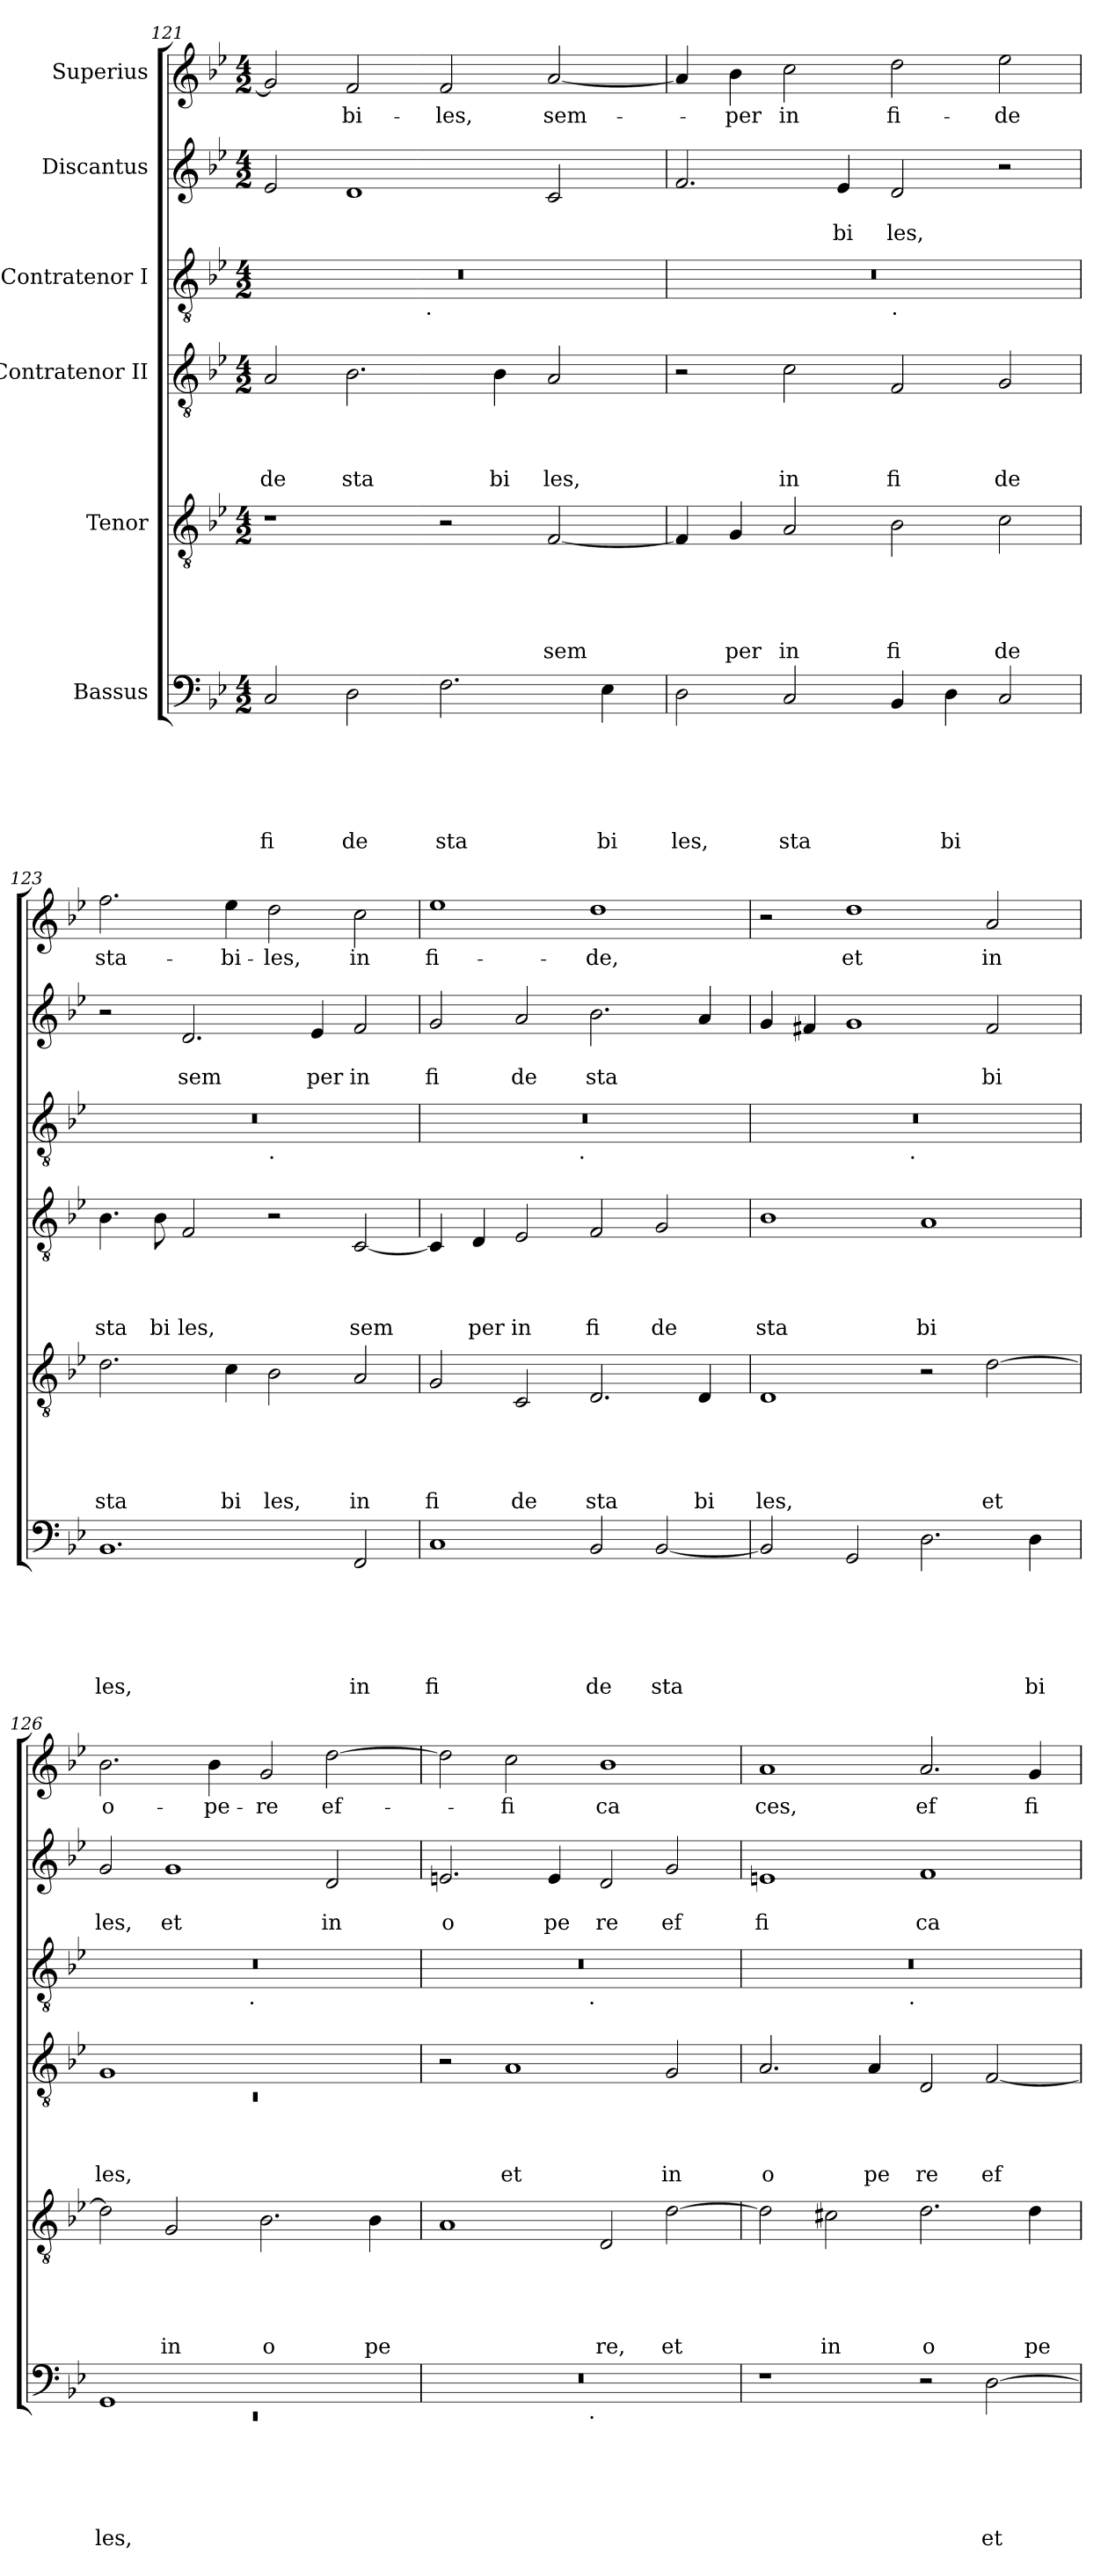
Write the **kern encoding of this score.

**kern	**text	**text	**text	**text	**text	**text	**kern	**text	**text	**text	**text	**text	**kern	**text	**text	**text	**text	**kern	**kern	**text	**text	**kern	**text
*part6	*part6	*part6	*part6	*part6	*part6	*part6	*part5	*part5	*part5	*part5	*part5	*part5	*part4	*part4	*part4	*part4	*part4	*part3	*part2	*part2	*part2	*part1	*part1
*staff6	*staff6	*staff6	*staff6	*staff6	*staff6	*staff6	*staff5	*staff5	*staff5	*staff5	*staff5	*staff5	*staff4	*staff4	*staff4	*staff4	*staff4	*staff3	*staff2	*staff2	*staff2	*staff1	*staff1
*I"Bassus	*	*	*	*	*	*	*I"Tenor	*	*	*	*	*	*I"Contratenor II	*	*	*	*	*I"Contratenor I	*I"Discantus	*	*	*I"Superius	*
*clefF4	*	*	*	*	*	*	*clefGv2	*	*	*	*	*	*clefGv2	*	*	*	*	*clefGv2	*clefG2	*	*	*clefG2	*
*k[b-e-]	*	*	*	*	*	*	*k[b-e-]	*	*	*	*	*	*k[b-e-]	*	*	*	*	*k[b-e-]	*k[b-e-]	*	*	*k[b-e-]	*
*B-:	*	*	*	*	*	*	*B-:	*	*	*	*	*	*B-:	*	*	*	*	*B-:	*B-:	*	*	*B-:	*
*M4/2	*	*	*	*	*	*	*M4/2	*	*	*	*	*	*M4/2	*	*	*	*	*M4/2	*M4/2	*	*	*M4/2	*
=121	=121	=121	=121	=121	=121	=121	=121	=121	=121	=121	=121	=121	=121	=121	=121	=121	=121	=121	=121	=121	=121	=121	=121
!	!	!	!	!	!	!LO:LY:b	!	!	!	!	!	!	!	!	!	!	!LO:LY:b	!	!	!	!	!	!
*	*	*	*	*	*	*	*	*	*	*	*	*	*	*	*	*	*	*^	*	*	*	*	*
2C/	.	.	.	.	.	fi	1r	.	.	.	.	.	2A/	.	.	.	de	0r	2ryy	2e-/	.	.	2g/]	.
!	!	!	!	!	!	!LO:LY:b	!	!	!	!	!	!	!	!	!	!	!LO:LY:b	!	!	!	!	!	!	!LO:LY:b
2D\	.	.	.	.	.	de	.	.	.	.	.	.	2.B-\	.	.	.	sta	.	4...ryy	1d	.	.	2f/	-bi-
!	!	!	!	!	!	!	!	!	!	!	!	!	!	!	!	!	!	!	!LO:TX:b:t=.	!	!	!	!	!
.	.	.	.	.	.	.	.	.	.	.	.	.	.	.	.	.	.	.	1ryy	.	.	.	.	.
!	!	!	!	!	!	!LO:LY:b	!	!	!	!	!	!	!	!	!	!	!	!	!	!	!	!	!	!LO:LY:b
2.F\	.	.	.	.	.	sta	2r	.	.	.	.	.	.	.	.	.	.	.	.	.	.	.	2f/	-les,
!	!	!	!	!	!	!	!	!	!	!	!	!	!	!	!	!	!LO:LY:b	!	!	!	!	!	!	!
.	.	.	.	.	.	.	.	.	.	.	.	.	4B-\	.	.	.	bi	.	.	.	.	.	.	.
!	!	!	!	!	!	!	!	!	!	!	!	!LO:LY:b	!	!	!	!	!LO:LY:b	!	!	!	!	!	!	!LO:LY:b
.	.	.	.	.	.	.	[<2F/	.	.	.	.	sem	2A/	.	.	.	les,	.	.	2c/	.	.	[<2a/	sem-
!	!	!	!	!	!	!LO:LY:b	!	!	!	!	!	!	!	!	!	!	!	!	!	!	!	!	!	!
4E-\	.	.	.	.	.	bi	.	.	.	.	.	.	.	.	.	.	.	.	.	.	.	.	.	.
.	.	.	.	.	.	.	.	.	.	.	.	.	.	.	.	.	.	.	32ryy	.	.	.	.	.
=122	=122	=122	=122	=122	=122	=122	=122	=122	=122	=122	=122	=122	=122	=122	=122	=122	=122	=122	=122	=122	=122	=122	=122	=122
!	!	!	!	!	!	!LO:LY:b	!	!	!	!	!	!	!	!	!	!	!	!	!	!	!	!	!	!
2D\	.	.	.	.	.	les,	4F/]	.	.	.	.	.	2r	.	.	.	.	0r	1ryy	2.f/	.	.	4a/]	.
!	!	!	!	!	!	!	!	!	!	!	!	!LO:LY:b	!	!	!	!	!	!	!	!	!	!	!	!LO:LY:b
.	.	.	.	.	.	.	4G/	.	.	.	.	per	.	.	.	.	.	.	.	.	.	.	4b-\	-per
!	!	!	!	!	!	!LO:LY:b	!	!	!	!	!	!LO:LY:b	!	!	!	!	!LO:LY:b	!	!	!	!	!	!	!LO:LY:b
2C/	.	.	.	.	.	sta	2A/	.	.	.	.	in	2c\	.	.	.	in	.	.	.	.	.	2cc\	in
!	!	!	!	!	!	!	!	!	!	!	!	!	!	!	!	!	!	!	!	!	!	!LO:LY:b	!	!
.	.	.	.	.	.	.	.	.	.	.	.	.	.	.	.	.	.	.	.	4e-/	.	bi	.	.
!	!	!	!	!	!	!	!	!	!	!	!	!	!	!	!	!	!	!	!LO:TX:b:t=.	!	!	!	!	!
!	!	!	!	!	!	!	!	!	!	!	!	!LO:LY:b	!	!	!	!	!LO:LY:b	!	!	!	!	!LO:LY:b	!	!LO:LY:b
4BB-/	.	.	.	.	.	.	2B-\	.	.	.	.	fi	2F/	.	.	.	fi	.	1ryy	2d/	.	les,	2dd\	fi-
!	!	!	!	!	!	!LO:LY:b	!	!	!	!	!	!	!	!	!	!	!	!	!	!	!	!	!	!
4D\	.	.	.	.	.	bi	.	.	.	.	.	.	.	.	.	.	.	.	.	.	.	.	.	.
!	!	!	!	!	!	!	!	!	!	!	!	!LO:LY:b	!	!	!	!	!LO:LY:b	!	!	!	!	!	!	!LO:LY:b
2C/	.	.	.	.	.	.	2c\	.	.	.	.	de	2G/	.	.	.	de	.	.	2r	.	.	2ee-\	-de
=123	=123	=123	=123	=123	=123	=123	=123	=123	=123	=123	=123	=123	=123	=123	=123	=123	=123	=123	=123	=123	=123	=123	=123	=123
!	!	!	!	!	!	!LO:LY:b	!	!	!	!	!	!LO:LY:b	!	!	!	!	!LO:LY:b	!	!	!	!	!	!	!LO:LY:b
1.BB-	.	.	.	.	.	les,	2.d\	.	.	.	.	sta	4.B-\	.	.	.	sta	0r	1ryy	2r	.	.	2.ff\	sta-
!	!	!	!	!	!	!	!	!	!	!	!	!	!	!	!	!	!LO:LY:b	!	!	!	!	!	!	!
.	.	.	.	.	.	.	.	.	.	.	.	.	8B-\	.	.	.	bi	.	.	.	.	.	.	.
!	!	!	!	!	!	!	!	!	!	!	!	!	!	!	!	!	!LO:LY:b	!	!	!	!	!LO:LY:b	!	!
.	.	.	.	.	.	.	.	.	.	.	.	.	2F/	.	.	.	les,	.	.	2.d/	.	sem	.	.
!	!	!	!	!	!	!	!	!	!	!	!	!LO:LY:b	!	!	!	!	!	!	!	!	!	!	!	!LO:LY:b
.	.	.	.	.	.	.	4c\	.	.	.	.	bi	.	.	.	.	.	.	.	.	.	.	4ee-\	-bi-
!	!	!	!	!	!	!	!	!	!	!	!	!	!	!	!	!	!	!	!LO:TX:b:t=.	!	!	!	!	!
!	!	!	!	!	!	!	!	!	!	!	!	!LO:LY:b	!	!	!	!	!	!	!	!	!	!	!	!LO:LY:b
.	.	.	.	.	.	.	2B-\	.	.	.	.	les,	2r	.	.	.	.	.	1ryy	.	.	.	2dd\	-les,
!	!	!	!	!	!	!	!	!	!	!	!	!	!	!	!	!	!	!	!	!	!	!LO:LY:b	!	!
.	.	.	.	.	.	.	.	.	.	.	.	.	.	.	.	.	.	.	.	4e-/	.	per	.	.
!	!	!	!	!	!	!LO:LY:b	!	!	!	!	!	!LO:LY:b	!	!	!	!	!LO:LY:b	!	!	!	!	!LO:LY:b	!	!LO:LY:b
2FF/	.	.	.	.	.	in	2A/	.	.	.	.	in	[<2C/	.	.	.	sem	.	.	2f/	.	in	2cc\	in
=124	=124	=124	=124	=124	=124	=124	=124	=124	=124	=124	=124	=124	=124	=124	=124	=124	=124	=124	=124	=124	=124	=124	=124	=124
!	!	!	!	!	!	!LO:LY:b	!	!	!	!	!	!LO:LY:b	!	!	!	!	!	!	!	!	!	!LO:LY:b	!	!LO:LY:b
1C	.	.	.	.	.	fi	2G/	.	.	.	.	fi	4C/]	.	.	.	.	0r	2ryy	2g/	.	fi	1ee-	fi-
!	!	!	!	!	!	!	!	!	!	!	!	!	!	!	!	!	!LO:LY:b	!	!	!	!	!	!	!
.	.	.	.	.	.	.	.	.	.	.	.	.	4D/	.	.	.	per	.	.	.	.	.	.	.
!	!	!	!	!	!	!	!	!	!	!	!	!LO:LY:b	!	!	!	!	!LO:LY:b	!	!	!	!	!LO:LY:b	!	!
.	.	.	.	.	.	.	2C/	.	.	.	.	de	2E-/	.	.	.	in	.	4...ryy	2a/	.	de	.	.
!	!	!	!	!	!	!	!	!	!	!	!	!	!	!	!	!	!	!	!LO:TX:b:t=.	!	!	!	!	!
.	.	.	.	.	.	.	.	.	.	.	.	.	.	.	.	.	.	.	1ryy	.	.	.	.	.
!	!	!	!	!	!	!LO:LY:b	!	!	!	!	!	!LO:LY:b	!	!	!	!	!LO:LY:b	!	!	!	!	!LO:LY:b	!	!LO:LY:b
2BB-/	.	.	.	.	.	de	2.D/	.	.	.	.	sta	2F/	.	.	.	fi	.	.	2.b-\	.	sta	1dd	-de,
!	!	!	!	!	!	!LO:LY:b	!	!	!	!	!	!	!	!	!	!	!LO:LY:b	!	!	!	!	!	!	!
[<2BB-/	.	.	.	.	.	sta	.	.	.	.	.	.	2G/	.	.	.	de	.	.	.	.	.	.	.
!	!	!	!	!	!	!	!	!	!	!	!	!LO:LY:b	!	!	!	!	!	!	!	!	!	!	!	!
.	.	.	.	.	.	.	4D/	.	.	.	.	bi	.	.	.	.	.	.	.	4a/	.	.	.	.
.	.	.	.	.	.	.	.	.	.	.	.	.	.	.	.	.	.	.	32ryy	.	.	.	.	.
=125	=125	=125	=125	=125	=125	=125	=125	=125	=125	=125	=125	=125	=125	=125	=125	=125	=125	=125	=125	=125	=125	=125	=125	=125
!	!	!	!	!	!	!	!	!	!	!	!	!LO:LY:b	!	!	!	!	!LO:LY:b	!	!	!	!	!	!	!
2BB-/]	.	.	.	.	.	.	1D	.	.	.	.	les,	1B-	.	.	.	sta	0r	2ryy	4g/	.	.	2r	.
.	.	.	.	.	.	.	.	.	.	.	.	.	.	.	.	.	.	.	.	4f#X/	.	.	.	.
!	!	!	!	!	!	!	!	!	!	!	!	!	!	!	!	!	!	!	!	!	!	!	!	!LO:LY:b
2GG/	.	.	.	.	.	.	.	.	.	.	.	.	.	.	.	.	.	.	4...ryy	1g	.	.	1dd	et
!	!	!	!	!	!	!	!	!	!	!	!	!	!	!	!	!	!	!	!LO:TX:b:t=.	!	!	!	!	!
.	.	.	.	.	.	.	.	.	.	.	.	.	.	.	.	.	.	.	1ryy	.	.	.	.	.
!	!	!	!	!	!	!	!	!	!	!	!	!	!	!	!	!	!LO:LY:b	!	!	!	!	!	!	!
2.D\	.	.	.	.	.	.	2r	.	.	.	.	.	1A	.	.	.	bi	.	.	.	.	.	.	.
!	!	!	!	!	!	!	!	!	!	!	!	!LO:LY:b	!	!	!	!	!	!	!	!	!	!LO:LY:b	!	!LO:LY:b
.	.	.	.	.	.	.	[>2d\	.	.	.	.	et	.	.	.	.	.	.	.	2f#/	.	bi	2a/	in
!	!	!	!	!	!	!LO:LY:b	!	!	!	!	!	!	!	!	!	!	!	!	!	!	!	!	!	!
4D\	.	.	.	.	.	bi	.	.	.	.	.	.	.	.	.	.	.	.	.	.	.	.	.	.
.	.	.	.	.	.	.	.	.	.	.	.	.	.	.	.	.	.	.	32ryy	.	.	.	.	.
=126	=126	=126	=126	=126	=126	=126	=126	=126	=126	=126	=126	=126	=126	=126	=126	=126	=126	=126	=126	=126	=126	=126	=126	=126
*^	*	*	*	*	*	*	*	*	*	*	*	*	*^	*	*	*	*	*	*	*	*	*	*	*
!	!LO:N:vis=1	!	!	!	!	!	!LO:LY:b	!	!	!	!	!	!	!	!LO:N:vis=1	!	!	!	!LO:LY:b	!	!	!	!	!LO:LY:b	!	!LO:LY:b
1GG	0rEE	.	.	.	.	.	les,	2d\]	.	.	.	.	.	1G	0rC	.	.	.	les,	0r	2ryy	2g/	.	les,	2.b-\	o-
!	!	!	!	!	!	!	!	!	!	!	!	!	!LO:LY:b	!	!	!	!	!	!	!	!	!	!	!LO:LY:b	!	!
.	.	.	.	.	.	.	.	2G/	.	.	.	.	in	.	.	.	.	.	.	.	4...ryy	1g	.	et	.	.
!	!	!	!	!	!	!	!	!	!	!	!	!	!	!	!	!	!	!	!	!	!	!	!	!	!	!LO:LY:b
.	.	.	.	.	.	.	.	.	.	.	.	.	.	.	.	.	.	.	.	.	.	.	.	.	4b-\	-pe-
!	!	!	!	!	!	!	!	!	!	!	!	!	!	!	!	!	!	!	!	!	!LO:TX:b:t=.	!	!	!	!	!
.	.	.	.	.	.	.	.	.	.	.	.	.	.	.	.	.	.	.	.	.	1ryy	.	.	.	.	.
!	!	!	!	!	!	!	!	!	!	!	!	!	!LO:LY:b	!	!	!	!	!	!	!	!	!	!	!	!	!LO:LY:b
1ryy	.	.	.	.	.	.	.	2.B-\	.	.	.	.	o	1ryy	.	.	.	.	.	.	.	.	.	.	2g/	-re
!	!	!	!	!	!	!	!	!	!	!	!	!	!	!	!	!	!	!	!	!	!	!	!	!LO:LY:b	!	!LO:LY:b
.	.	.	.	.	.	.	.	.	.	.	.	.	.	.	.	.	.	.	.	.	.	2d/	.	in	[<2dd\	ef-
!	!	!	!	!	!	!	!	!	!	!	!	!	!LO:LY:b	!	!	!	!	!	!	!	!	!	!	!	!	!
.	.	.	.	.	.	.	.	4B-\	.	.	.	.	pe	.	.	.	.	.	.	.	.	.	.	.	.	.
.	.	.	.	.	.	.	.	.	.	.	.	.	.	.	.	.	.	.	.	.	32ryy	.	.	.	.	.
!!LO:LB:g=z
=127	=127	=127	=127	=127	=127	=127	=127	=127	=127	=127	=127	=127	=127	=127	=127	=127	=127	=127	=127	=127	=127	=127	=127	=127	=127	=127
!	!	!	!	!	!	!	!	!	!	!	!	!	!	!	!	!	!	!	!	!	!	!	!	!LO:LY:b	!	!
*	*	*	*	*	*	*	*	*	*	*	*	*	*	*v	*v	*	*	*	*	*	*	*	*	*	*	*
0r	2ryy	.	.	.	.	.	.	1A	.	.	.	.	.	2r	.	.	.	.	0r	2ryy	2.en/	.	o	2dd\]	.
!	!	!	!	!	!	!	!	!	!	!	!	!	!	!	!	!	!	!LO:LY:b	!	!	!	!	!	!	!LO:LY:b
.	4...ryy	.	.	.	.	.	.	.	.	.	.	.	.	1A	.	.	.	et	.	4...ryy	.	.	.	2cc\	-fi
!	!	!	!	!	!	!	!	!	!	!	!	!	!	!	!	!	!	!	!	!	!	!	!LO:LY:b	!	!
.	.	.	.	.	.	.	.	.	.	.	.	.	.	.	.	.	.	.	.	.	4e/	.	pe	.	.
!	!	!	!	!	!	!	!	!	!	!	!	!	!	!	!	!	!	!	!	!LO:TX:b:t=.	!	!	!	!	!
!	!LO:TX:b:t=.	!	!	!	!	!	!	!	!	!	!	!	!	!	!	!	!	!	!	!	!	!	!	!	!
.	1ryy	.	.	.	.	.	.	.	.	.	.	.	.	.	.	.	.	.	.	1ryy	.	.	.	.	.
!	!	!	!	!	!	!	!	!	!	!	!	!	!LO:LY:b	!	!	!	!	!	!	!	!	!	!LO:LY:b	!	!LO:LY:b
.	.	.	.	.	.	.	.	2D/	.	.	.	.	re,	.	.	.	.	.	.	.	2d/	.	re	1b-	ca
!	!	!	!	!	!	!	!	!	!	!	!	!	!LO:LY:b	!	!	!	!	!LO:LY:b	!	!	!	!	!LO:LY:b	!	!
.	.	.	.	.	.	.	.	[>2d\	.	.	.	.	et	2G/	.	.	.	in	.	.	2g/	.	ef	.	.
.	32ryy	.	.	.	.	.	.	.	.	.	.	.	.	.	.	.	.	.	.	32ryy	.	.	.	.	.
=128	=128	=128	=128	=128	=128	=128	=128	=128	=128	=128	=128	=128	=128	=128	=128	=128	=128	=128	=128	=128	=128	=128	=128	=128	=128
!	!	!	!	!	!	!	!	!	!	!	!	!	!	!	!	!	!	!LO:LY:b	!	!	!	!	!LO:LY:b	!	!LO:LY:b
*v	*v	*	*	*	*	*	*	*	*	*	*	*	*	*	*	*	*	*	*	*	*	*	*	*	*
1r	.	.	.	.	.	.	2d\]	.	.	.	.	.	2.A/	.	.	.	o	0r	2ryy	1en	.	fi	1a	ces,
!	!	!	!	!	!	!	!	!	!	!	!	!LO:LY:b	!	!	!	!	!	!	!	!	!	!	!	!
.	.	.	.	.	.	.	2c#X\	.	.	.	.	in	.	.	.	.	.	.	4...ryy	.	.	.	.	.
!	!	!	!	!	!	!	!	!	!	!	!	!	!	!	!	!	!LO:LY:b	!	!	!	!	!	!	!
.	.	.	.	.	.	.	.	.	.	.	.	.	4A/	.	.	.	pe	.	.	.	.	.	.	.
!	!	!	!	!	!	!	!	!	!	!	!	!	!	!	!	!	!	!	!LO:TX:b:t=.	!	!	!	!	!
.	.	.	.	.	.	.	.	.	.	.	.	.	.	.	.	.	.	.	1ryy	.	.	.	.	.
!	!	!	!	!	!	!	!	!	!	!	!	!LO:LY:b	!	!	!	!	!LO:LY:b	!	!	!	!	!LO:LY:b	!	!LO:LY:b
2r	.	.	.	.	.	.	2.d\	.	.	.	.	o	2D/	.	.	.	re	.	.	1f	.	ca	2.a/	ef
!	!	!	!	!	!	!LO:LY:b	!	!	!	!	!	!	!	!	!	!	!LO:LY:b	!	!	!	!	!	!	!
[>2D\	.	.	.	.	.	et	.	.	.	.	.	.	[<2F/	.	.	.	ef	.	.	.	.	.	.	.
!	!	!	!	!	!	!	!	!	!	!	!	!LO:LY:b	!	!	!	!	!	!	!	!	!	!	!	!LO:LY:b
.	.	.	.	.	.	.	4d\	.	.	.	.	pe	.	.	.	.	.	.	.	.	.	.	4g/	fi
.	.	.	.	.	.	.	.	.	.	.	.	.	.	.	.	.	.	.	32ryy	.	.	.	.	.
*	*	*	*	*	*	*	*	*	*	*	*	*	*	*	*	*	*	*v	*v	*	*	*	*	*
=	=	=	=	=	=	=	=	=	=	=	=	=	=	=	=	=	=	=	=	=	=	=	=
*-	*-	*-	*-	*-	*-	*-	*-	*-	*-	*-	*-	*-	*-	*-	*-	*-	*-	*-	*-	*-	*-	*-	*-
